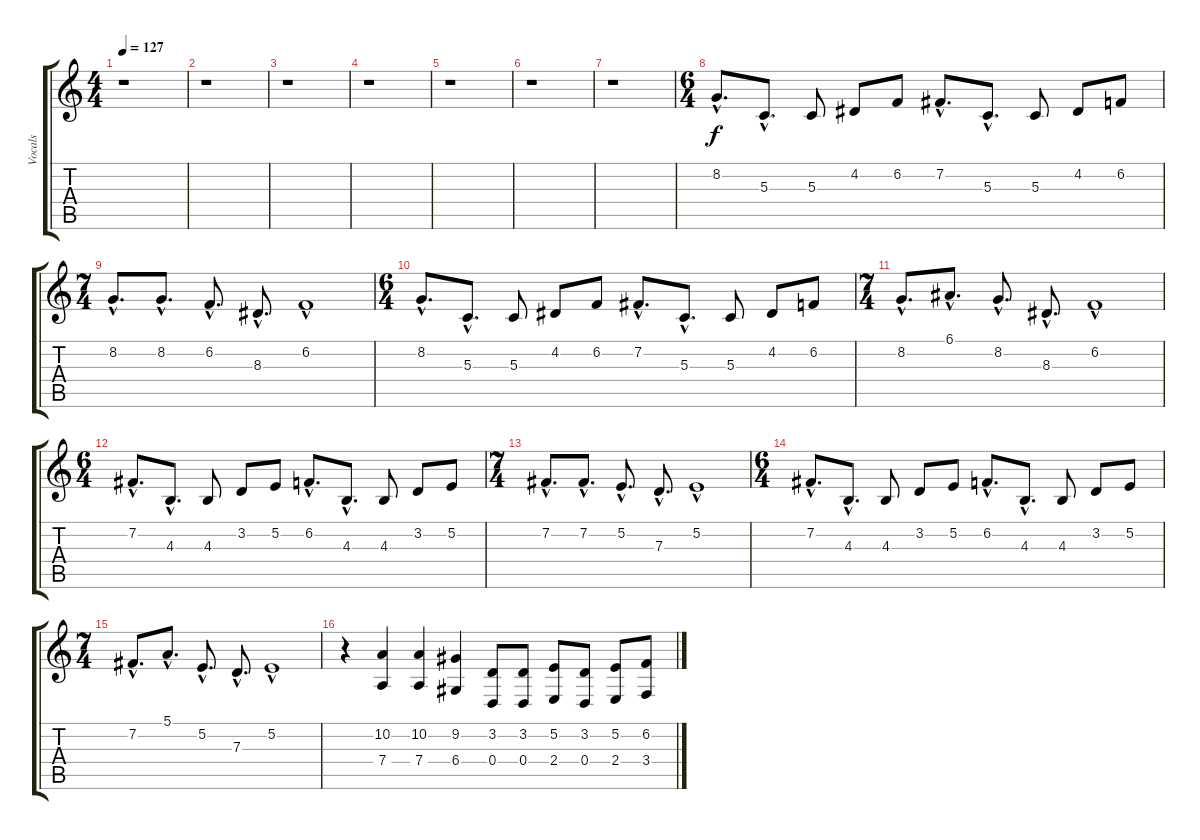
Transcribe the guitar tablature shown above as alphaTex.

\track ("Vocals" "Vocals") {instrument cello}
\staff {score tabs}
\tuning (E4 B3 G3 D3 A2 E2) {hide}
\ts (4 4)
\tempo 127
\clef g2
\ks c
r.1{dy f} |
r.1 |
r.1 |
r.1 |
r.1 |
r.1 |
r.1 |
\ts (6 4)
8.2{hac}.8{d} 5.3{hac}.8{d} 5.3.8 4.2.8 6.2.8 7.2{hac}.8{d} 5.3{hac}.8{d} 5.3.8 4.2.8 6.2.8 |
\ts (7 4)
8.2{hac}.8{d} 8.2{hac}.8{d} 6.2{hac}.8{d} 8.3{hac}.8{d} 6.2{hac}.1 |
\ts (6 4)
8.2{hac}.8{d} 5.3{hac}.8{d} 5.3.8 4.2.8 6.2.8 7.2{hac}.8{d} 5.3{hac}.8{d} 5.3.8 4.2.8 6.2.8 |
\ts (7 4)
8.2{hac}.8{d} 6.1{hac}.8{d} 8.2{hac}.8{d} 8.3{hac}.8{d} 6.2{hac}.1 |
\ts (6 4)
7.2{hac}.8{d} 4.3{hac}.8{d} 4.3.8 3.2.8 5.2.8 6.2{hac}.8{d} 4.3{hac}.8{d} 4.3.8 3.2.8 5.2.8 |
\ts (7 4)
7.2{hac}.8{d} 7.2{hac}.8{d} 5.2{hac}.8{d} 7.3{hac}.8{d} 5.2{hac}.1 |
\ts (6 4)
7.2{hac}.8{d} 4.3{hac}.8{d} 4.3.8 3.2.8 5.2.8 6.2{hac}.8{d} 4.3{hac}.8{d} 4.3.8 3.2.8 5.2.8 |
\ts (7 4)
7.2{hac}.8{d} 5.1{hac}.8{d} 5.2{hac}.8{d} 7.3{hac}.8{d} 5.2{hac}.1 |
r.4 (10.2 7.4).4 (10.2 7.4).4 (9.2 6.4).4 (3.2 0.4).8 (3.2 0.4).8 (5.2 2.4).8 (3.2 0.4).8 (5.2 2.4).8 (6.2 3.4).8
